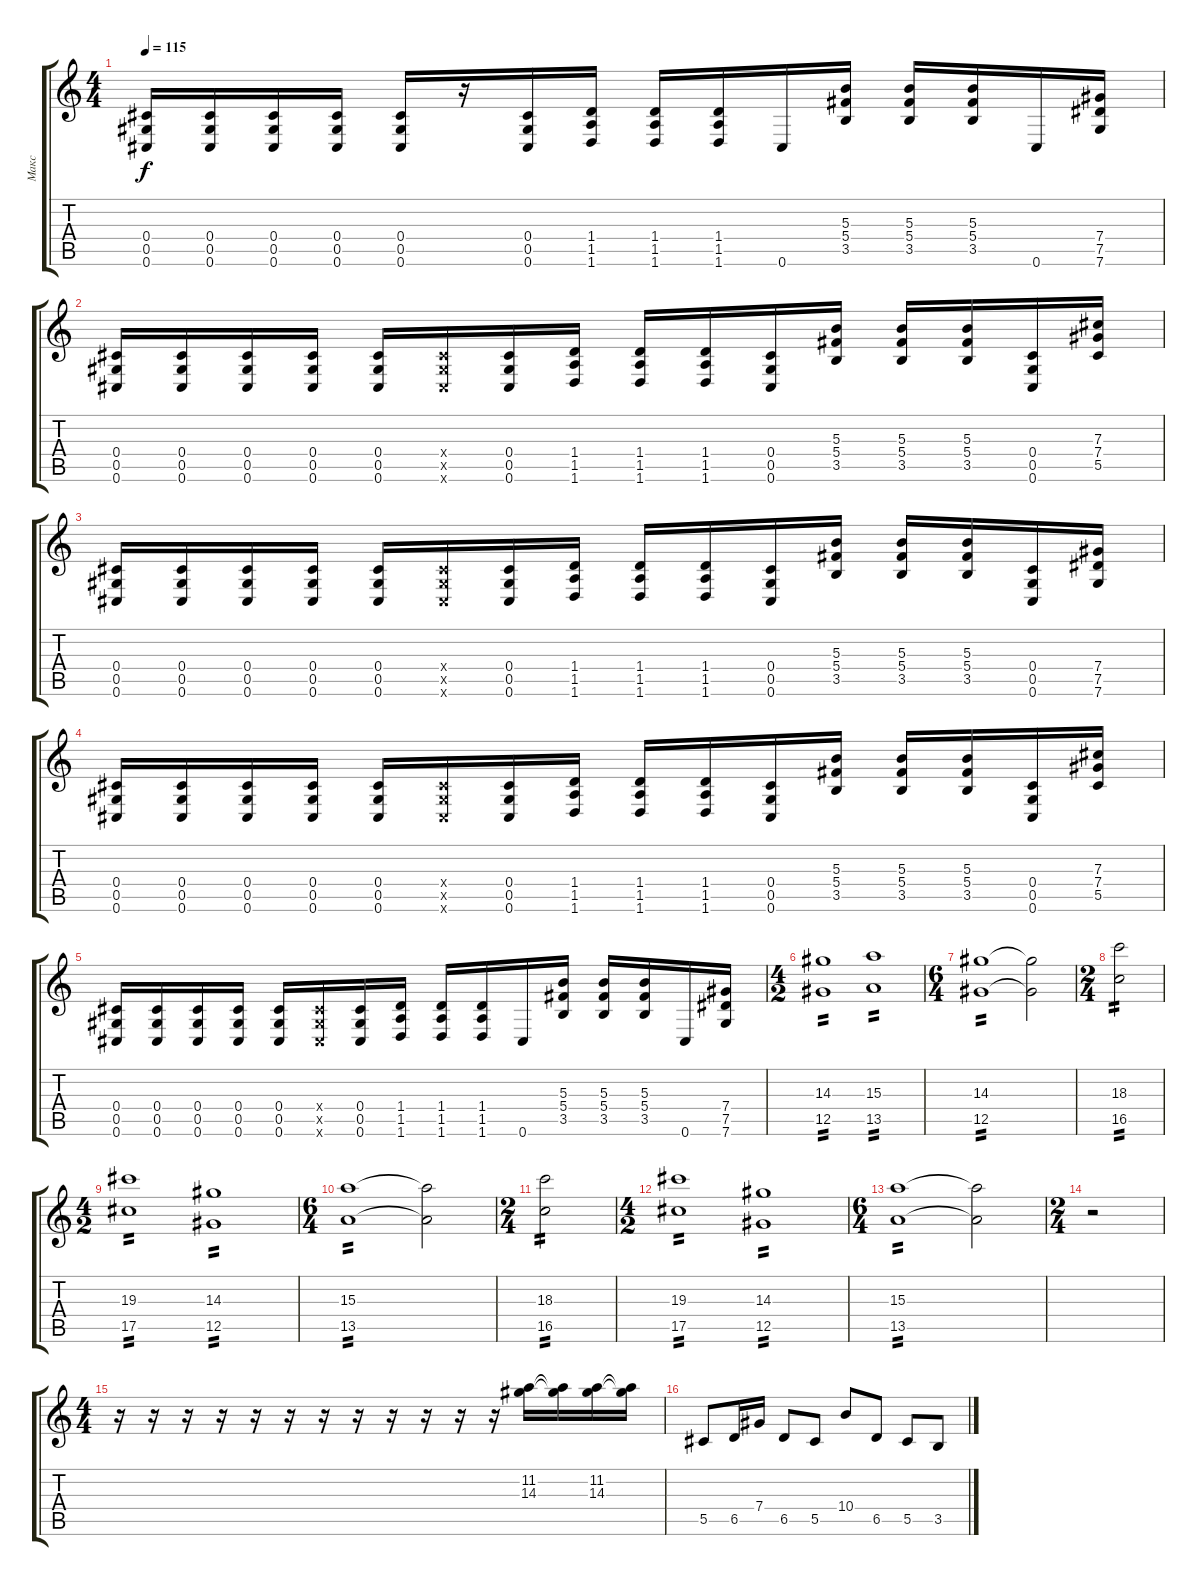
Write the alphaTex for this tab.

\track ("Макс" "Макс") {instrument overdrivenguitar}
\staff {score tabs}
\tuning (Eb4 Bb3 Gb3 Db3 Ab2 Db2) {hide}
\ts (4 4)
\tempo 115
\clef g2
\ks c
(0.4 0.5 0.6).16{dy f} (0.4 0.5 0.6).16 (0.4 0.5 0.6).16 (0.4 0.5 0.6).16 (0.4 0.5 0.6).16 r.16 (0.4 0.5 0.6).16 (1.4 1.5 1.6).16 (1.4 1.5 1.6).16 (1.4 1.5 1.6).16 0.6.16 (5.3 5.4 3.5).16 (5.3 5.4 3.5).16 (5.3 5.4 3.5).16 0.6.16 (7.4 7.5 7.6).16 |
(0.4 0.5 0.6).16 (0.4 0.5 0.6).16 (0.4 0.5 0.6).16 (0.4 0.5 0.6).16 (0.4 0.5 0.6).16 (0.4{x} 0.5{x} 0.6{x}).16 (0.4 0.5 0.6).16 (1.4 1.5 1.6).16 (1.4 1.5 1.6).16 (1.4 1.5 1.6).16 (0.4 0.5 0.6).16 (5.3 5.4 3.5).16 (5.3 5.4 3.5).16 (5.3 5.4 3.5).16 (0.4 0.5 0.6).16 (7.3 7.4 5.5).16 |
(0.4 0.5 0.6).16 (0.4 0.5 0.6).16 (0.4 0.5 0.6).16 (0.4 0.5 0.6).16 (0.4 0.5 0.6).16 (0.4{x} 0.5{x} 0.6{x}).16 (0.4 0.5 0.6).16 (1.4 1.5 1.6).16 (1.4 1.5 1.6).16 (1.4 1.5 1.6).16 (0.4 0.5 0.6).16 (5.3 5.4 3.5).16 (5.3 5.4 3.5).16 (5.3 5.4 3.5).16 (0.4 0.5 0.6).16 (7.4 7.5 7.6).16 |
(0.4 0.5 0.6).16 (0.4 0.5 0.6).16 (0.4 0.5 0.6).16 (0.4 0.5 0.6).16 (0.4 0.5 0.6).16 (0.4{x} 0.5{x} 0.6{x}).16 (0.4 0.5 0.6).16 (1.4 1.5 1.6).16 (1.4 1.5 1.6).16 (1.4 1.5 1.6).16 (0.4 0.5 0.6).16 (5.3 5.4 3.5).16 (5.3 5.4 3.5).16 (5.3 5.4 3.5).16 (0.4 0.5 0.6).16 (7.3 7.4 5.5).16 |
(0.4 0.5 0.6).16 (0.4 0.5 0.6).16 (0.4 0.5 0.6).16 (0.4 0.5 0.6).16 (0.4 0.5 0.6).16 (0.4{x} 0.5{x} 0.6{x}).16 (0.4 0.5 0.6).16 (1.4 1.5 1.6).16 (1.4 1.5 1.6).16 (1.4 1.5 1.6).16 0.6.16 (5.3 5.4 3.5).16 (5.3 5.4 3.5).16 (5.3 5.4 3.5).16 0.6.16 (7.4 7.5 7.6).16 |
\ts (4 2)
(14.3 12.5).1{tp 2} (15.3 13.5).1{tp 2} |
\ts (6 4)
(14.3 12.5).1{tp 2} (14.3{t} 12.5{t}).2 |
\ts (2 4)
(18.3 16.5).2{tp 2} |
\ts (4 2)
(19.3 17.5).1{tp 2} (14.3 12.5).1{tp 2} |
\ts (6 4)
(15.3 13.5).1{tp 2} (15.3{t} 13.5{t}).2 |
\ts (2 4)
(18.3 16.5).2{tp 2} |
\ts (4 2)
(19.3 17.5).1{tp 2} (14.3 12.5).1{tp 2} |
\ts (6 4)
(15.3 13.5).1{tp 2} (15.3{t} 13.5{t}).2 |
\ts (2 4)
r.2 |
\ts (4 4)
r.16 r.16 r.16 r.16 r.16 r.16 r.16 r.16 r.16 r.16 r.16 r.16 (11.2 14.3).16 (11.2{t} 14.3{t}).16 (11.2 14.3).16 (11.2{t} 14.3{t}).16 |
5.5.8 6.5.16 7.4.16 6.5.8 5.5.8 10.4.8 6.5.8 5.5.8 3.5.8
